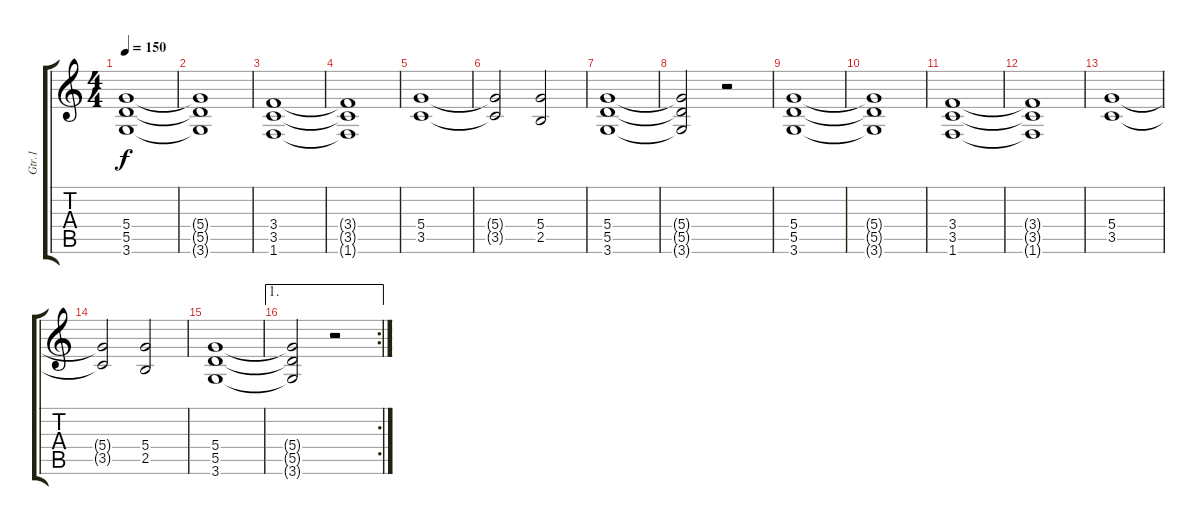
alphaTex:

\track ("Gtr.1" "Gtr.1") {instrument distortionguitar}
\staff {score tabs}
\tuning (E4 B3 G3 D3 A2 E2) {hide}
\ts (4 4)
\tempo 150
\clef g2
\ks c
(5.4 5.5 3.6).1{dy f} |
(5.4{t} 5.5{t} 3.6{t}).1 |
(3.4 3.5 1.6).1 |
(3.4{t} 3.5{t} 1.6{t}).1 |
(5.4 3.5).1 |
(5.4{t} 3.5{t}).2 (5.4 2.5).2 |
(5.4 5.5 3.6).1 |
(5.4{t} 5.5{t} 3.6{t}).2 r.2 |
(5.4 5.5 3.6).1 |
(5.4{t} 5.5{t} 3.6{t}).1 |
(3.4 3.5 1.6).1 |
(3.4{t} 3.5{t} 1.6{t}).1 |
(5.4 3.5).1 |
(5.4{t} 3.5{t}).2 (5.4 2.5).2 |
(5.4 5.5 3.6).1 |
\ae 1
\rc 2
(5.4{t} 5.5{t} 3.6{t}).2 r.2
